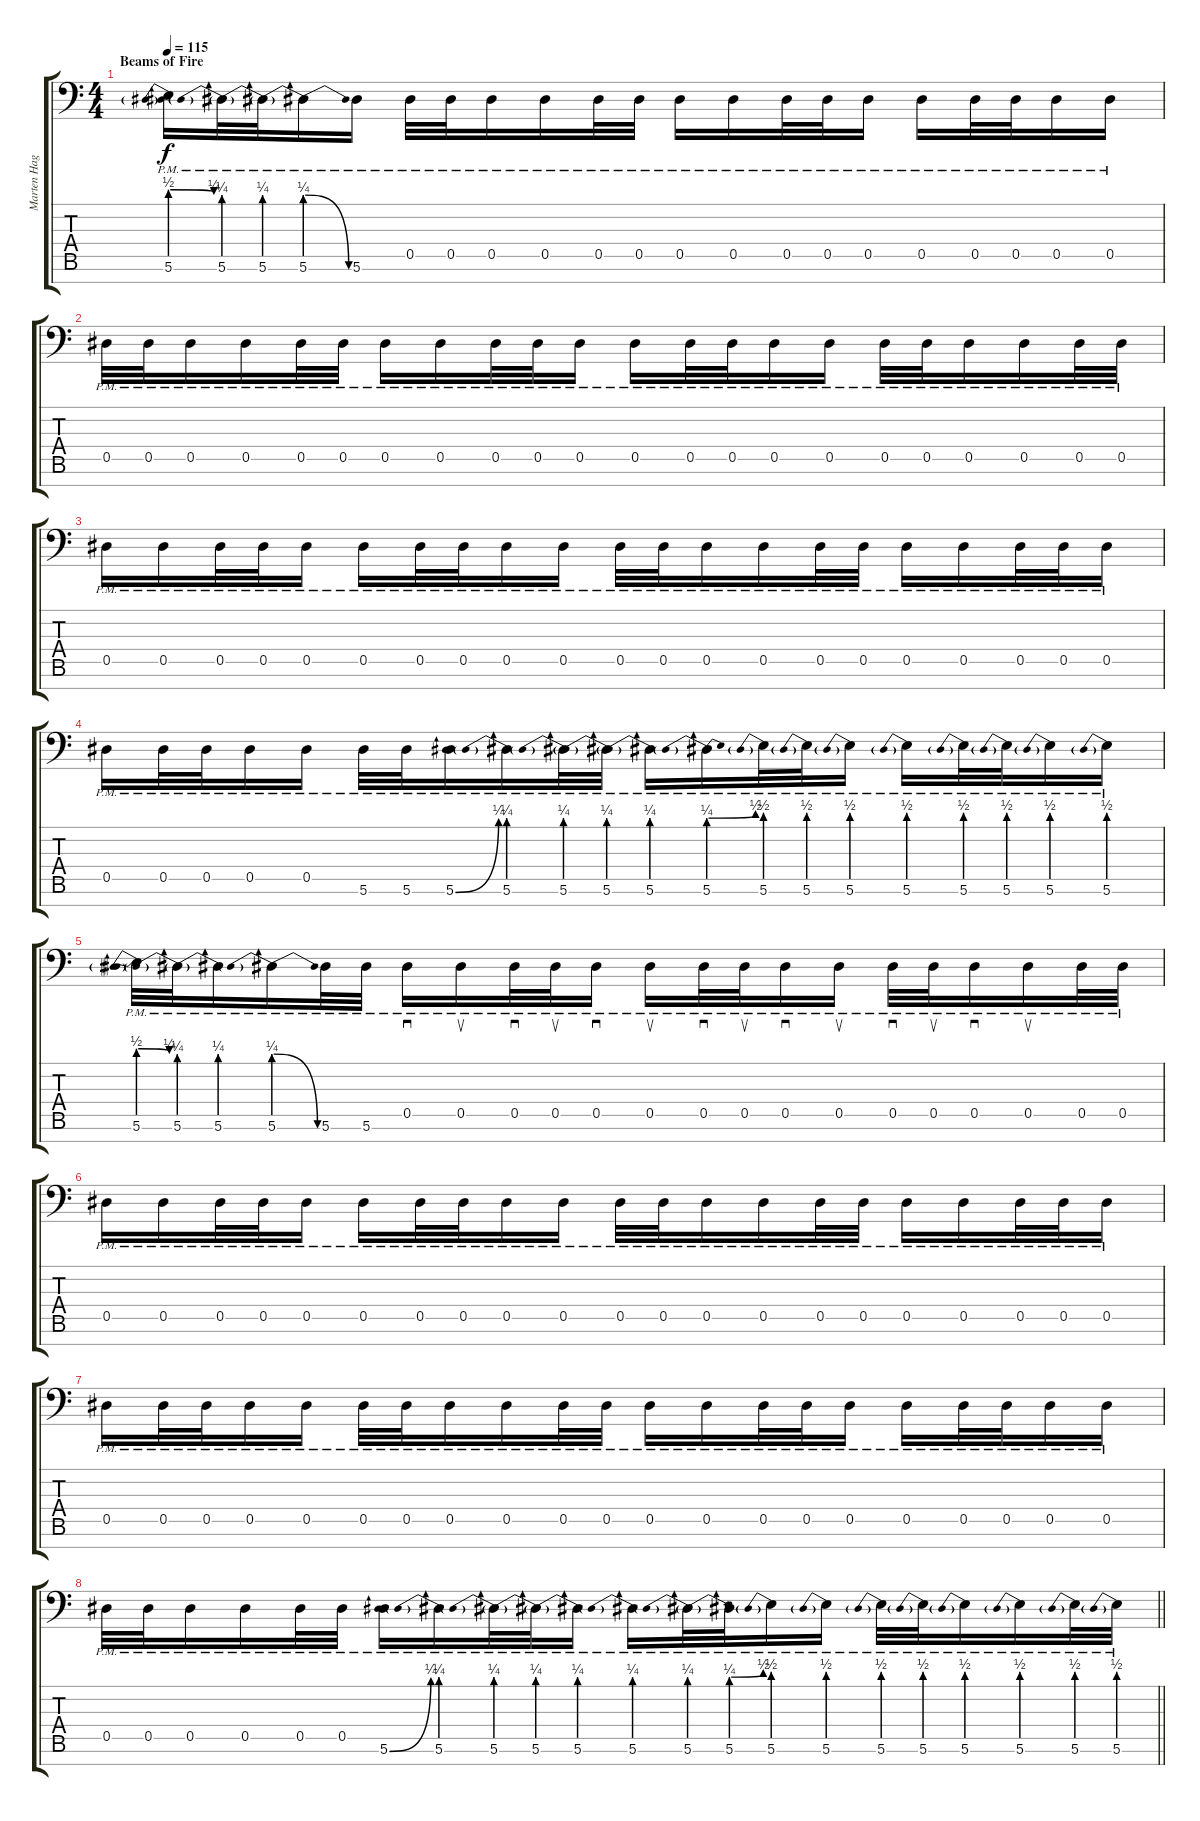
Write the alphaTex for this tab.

\track ("Marten Hagstrom (Guitar 2)" "Marten Hag") {instrument overdrivenguitar}
\staff {score tabs}
\tuning (Bb3 F3 Db3 Ab2 Eb2 Bb1 F1) {hide}
\ts (4 4)
\section ("" "Beams of Fire")
\tempo 115
\clef f4
\ks c
5.6{be (prebendrelease 0 2 60 1) pm}.16{dy f} 5.6{be (prebend 0 1 60 1) pm}.32 5.6{be (prebend 0 1 60 1) pm}.32 5.6{be (prebendrelease 0 1 60 0) pm}.16 5.6{pm}.16 0.5{pm}.32 0.5{pm}.32 0.5{pm}.16 0.5{pm}.16 0.5{pm}.32 0.5{pm}.32 0.5{pm}.16 0.5{pm}.16 0.5{pm}.32 0.5{pm}.32 0.5{pm}.16 0.5{pm}.16 0.5{pm}.32 0.5{pm}.32 0.5{pm}.16 0.5{pm}.16 |
0.5{pm}.32 0.5{pm}.32 0.5{pm}.16 0.5{pm}.16 0.5{pm}.32 0.5{pm}.32 0.5{pm}.16 0.5{pm}.16 0.5{pm}.32 0.5{pm}.32 0.5{pm}.16 0.5{pm}.16 0.5{pm}.32 0.5{pm}.32 0.5{pm}.16 0.5{pm}.16 0.5{pm}.32 0.5{pm}.32 0.5{pm}.16 0.5{pm}.16 0.5{pm}.32 0.5{pm}.32 |
0.5{pm}.16 0.5{pm}.16 0.5{pm}.32 0.5{pm}.32 0.5{pm}.16 0.5{pm}.16 0.5{pm}.32 0.5{pm}.32 0.5{pm}.16 0.5{pm}.16 0.5{pm}.32 0.5{pm}.32 0.5{pm}.16 0.5{pm}.16 0.5{pm}.32 0.5{pm}.32 0.5{pm}.16 0.5{pm}.16 0.5{pm}.32 0.5{pm}.32 0.5{pm}.16 |
0.5{pm}.16 0.5{pm}.32 0.5{pm}.32 0.5{pm}.16 0.5{pm}.16 5.6{pm}.32 5.6{pm}.32 5.6{be (bend 0 0 60 1) pm}.16 5.6{be (prebend 0 1 60 1) pm}.16 5.6{be (prebend 0 1 60 1) pm}.32 5.6{be (prebend 0 1 60 1) pm}.32 5.6{be (prebend 0 1 60 1) pm}.16 5.6{be (prebendbend 0 1 60 2) pm}.16 5.6{be (prebend 0 2 60 2) pm}.32 5.6{be (prebend 0 2 60 2) pm}.32 5.6{be (prebend 0 2 60 2) pm}.16 5.6{be (prebend 0 2 60 2) pm}.16 5.6{be (prebend 0 2 60 2) pm}.32 5.6{be (prebend 0 2 60 2) pm}.32 5.6{be (prebend 0 2 60 2) pm}.16 5.6{be (prebend 0 2 60 2) pm}.16 |
5.6{be (prebendrelease 0 2 60 1) pm}.32 5.6{be (prebend 0 1 60 1) pm}.32 5.6{be (prebend 0 1 60 1) pm}.16 5.6{be (prebendrelease 0 1 60 0) pm}.16 5.6{pm}.32 5.6{pm}.32 0.5{pm}.16{sd} 0.5{pm}.16{su} 0.5{pm}.32{sd} 0.5{pm}.32{su} 0.5{pm}.16{sd} 0.5{pm}.16{su} 0.5{pm}.32{sd} 0.5{pm}.32{su} 0.5{pm}.16{sd} 0.5{pm}.16{su} 0.5{pm}.32{sd} 0.5{pm}.32{su} 0.5{pm}.16{sd} 0.5{pm}.16{su} 0.5{pm}.32 0.5{pm}.32 |
0.5{pm}.16 0.5{pm}.16 0.5{pm}.32 0.5{pm}.32 0.5{pm}.16 0.5{pm}.16 0.5{pm}.32 0.5{pm}.32 0.5{pm}.16 0.5{pm}.16 0.5{pm}.32 0.5{pm}.32 0.5{pm}.16 0.5{pm}.16 0.5{pm}.32 0.5{pm}.32 0.5{pm}.16 0.5{pm}.16 0.5{pm}.32 0.5{pm}.32 0.5{pm}.16 |
0.5{pm}.16 0.5{pm}.32 0.5{pm}.32 0.5{pm}.16 0.5{pm}.16 0.5{pm}.32 0.5{pm}.32 0.5{pm}.16 0.5{pm}.16 0.5{pm}.32 0.5{pm}.32 0.5{pm}.16 0.5{pm}.16 0.5{pm}.32 0.5{pm}.32 0.5{pm}.16 0.5{pm}.16 0.5{pm}.32 0.5{pm}.32 0.5{pm}.16 0.5{pm}.16 |
\barLineRight lightlight
0.5{pm}.32 0.5{pm}.32 0.5{pm}.16 0.5{pm}.16 0.5{pm}.32 0.5{pm}.32 5.6{be (bend 0 0 60 1) pm}.16 5.6{be (prebend 0 1 60 1) pm}.16 5.6{be (prebend 0 1 60 1) pm}.32 5.6{be (prebend 0 1 60 1) pm}.32 5.6{be (prebend 0 1 60 1) pm}.16 5.6{be (prebend 0 1 60 1) pm}.16 5.6{be (prebend 0 1 60 1) pm}.32 5.6{be (prebendbend 0 1 60 2) pm}.32 5.6{be (prebend 0 2 60 2) pm}.16 5.6{be (prebend 0 2 60 2) pm}.16 5.6{be (prebend 0 2 60 2) pm}.32 5.6{be (prebend 0 2 60 2) pm}.32 5.6{be (prebend 0 2 60 2) pm}.16 5.6{be (prebend 0 2 60 2) pm}.16 5.6{be (prebend 0 2 60 2) pm}.32 5.6{be (prebend 0 2 60 2) pm}.32
